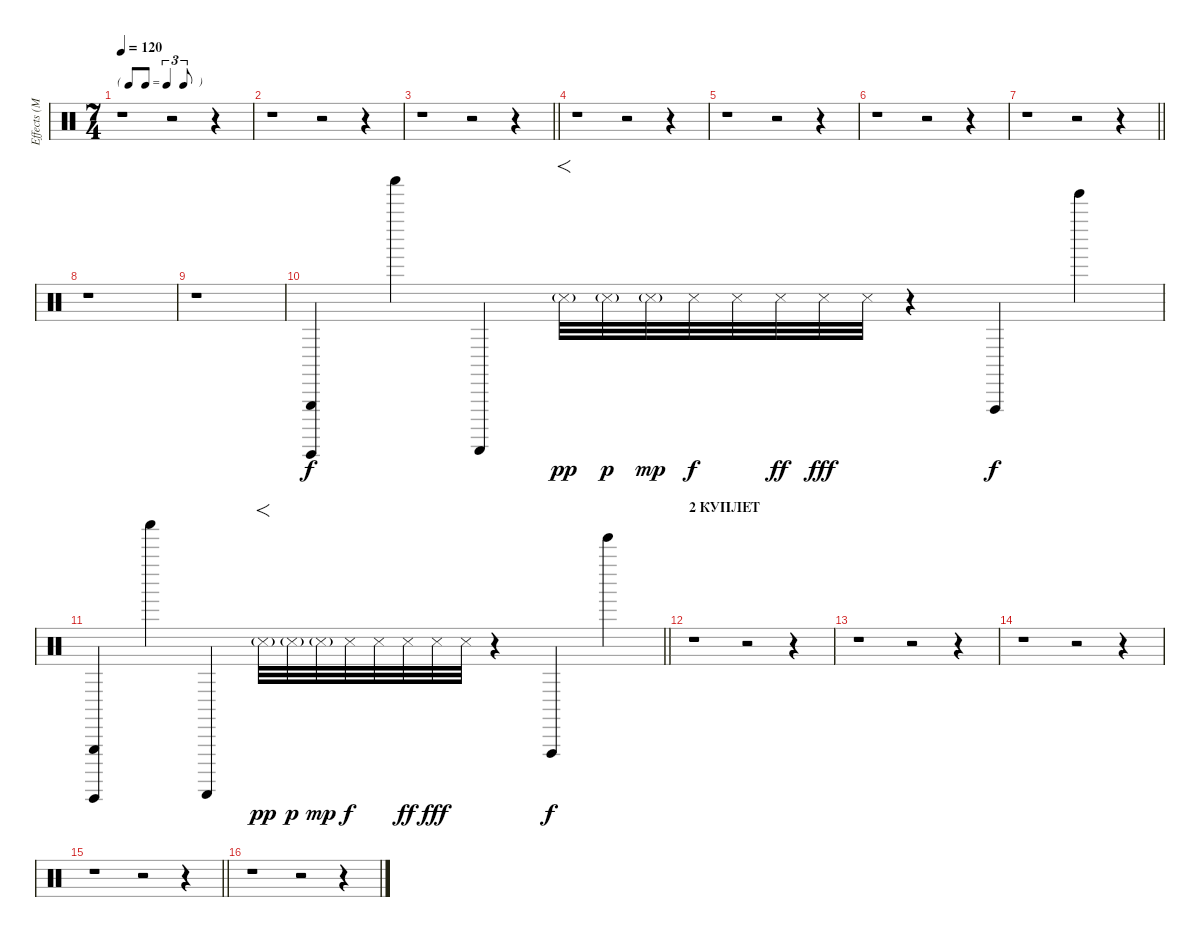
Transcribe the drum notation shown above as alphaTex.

\track ("Effects (Mason/Waters)" "Effects (M") {instrument percussion}
\staff {score}
\articulation defaults
\ts (7 4)
\tf triplet8th
\tempo 120
\clef neutral
\ks c
r.1{dy f} r.2 r.4 |
r.1 r.2 r.4 |
\barLineRight lightlight
r.1 r.2 r.4 |
r.1 r.2 r.4 |
r.1 r.2 r.4 |
r.1 r.2 r.4 |
\barLineRight lightlight
r.1 r.2 r.4 |
r.1 |
r.1 |
("Triangle (hit)" "Guiro (hit)").4 "Shaker (hit)".4 "Guiro (scrap-return)".4 "Snare (side stick) 3"{g}.32{f dy pp} "Snare (side stick) 3"{g}.32{dy p} "Snare (side stick) 3"{g}.32{dy mp} "Snare (side stick) 3".32{dy f} "Snare (side stick) 3".32 "Snare (side stick) 3".32{dy ff} "Snare (side stick) 3".32{dy fff} "Snare (side stick) 3".32 r.4 "Vibraslap (hit)".4{dy f} "Tinkle Bell (hit)".4 |
\barLineRight lightlight
("Triangle (hit)" "Guiro (hit)").4 "Shaker (hit)".4 "Guiro (scrap-return)".4 "Snare (side stick) 3"{g}.32{f dy pp} "Snare (side stick) 3"{g}.32{dy p} "Snare (side stick) 3"{g}.32{dy mp} "Snare (side stick) 3".32{dy f} "Snare (side stick) 3".32 "Snare (side stick) 3".32{dy ff} "Snare (side stick) 3".32{dy fff} "Snare (side stick) 3".32 r.4 "Vibraslap (hit)".4{dy f} "Tinkle Bell (hit)".4 |
\section ("" "2 КУПЛЕТ")
r.1 r.2 r.4 |
r.1 r.2 r.4 |
r.1 r.2 r.4 |
\barLineRight lightlight
r.1 r.2 r.4 |
r.1 r.2 r.4
